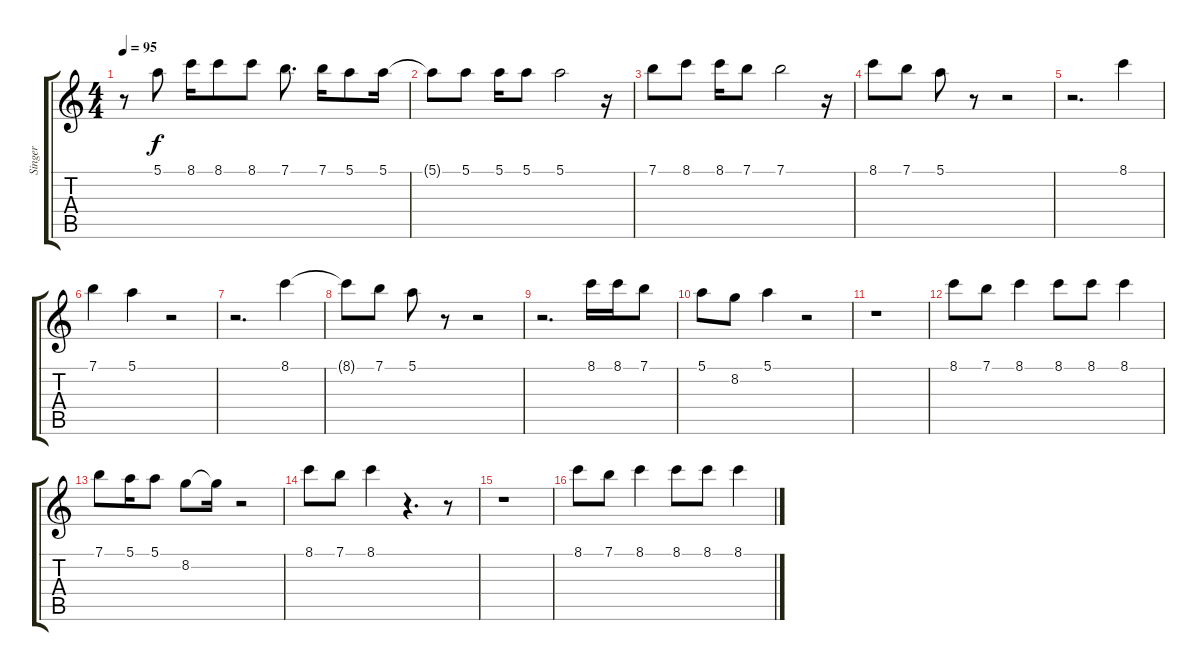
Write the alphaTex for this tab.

\track ("Singer" "Singer") {instrument banjo}
\staff {score tabs}
\tuning (E4 B3 G3 D3 A2 E2) {hide}
\displaytranspose 12
\ts (4 4)
\tempo 95
\clef g2
\ks c
r.8{dy f} 5.1.8 8.1.16 8.1.8 8.1.8 7.1.8{d} 7.1.16 5.1.8 5.1.16 |
5.1{t}.8 5.1.8 5.1.16 5.1.8 5.1.2 r.16 |
7.1.8 8.1.8 8.1.16 7.1.8 7.1.2 r.16 |
8.1.8 7.1.8 5.1.8 r.8 r.2 |
r.2{d} 8.1.4 |
7.1.4 5.1.4 r.2 |
r.2{d} 8.1.4 |
8.1{t}.8 7.1.8 5.1.8 r.8 r.2 |
r.2{d} 8.1.16 8.1.16 7.1.8 |
5.1.8 8.2.8 5.1.4 r.2 |
r.1 |
8.1.8 7.1.8 8.1.4 8.1.8 8.1.8 8.1.4 |
7.1.8 5.1.16 5.1.8 8.2.8 8.2{t}.16 r.2 |
8.1.8 7.1.8 8.1.4 r.4{d} r.8 |
r.1 |
8.1.8 7.1.8 8.1.4 8.1.8 8.1.8 8.1.4
